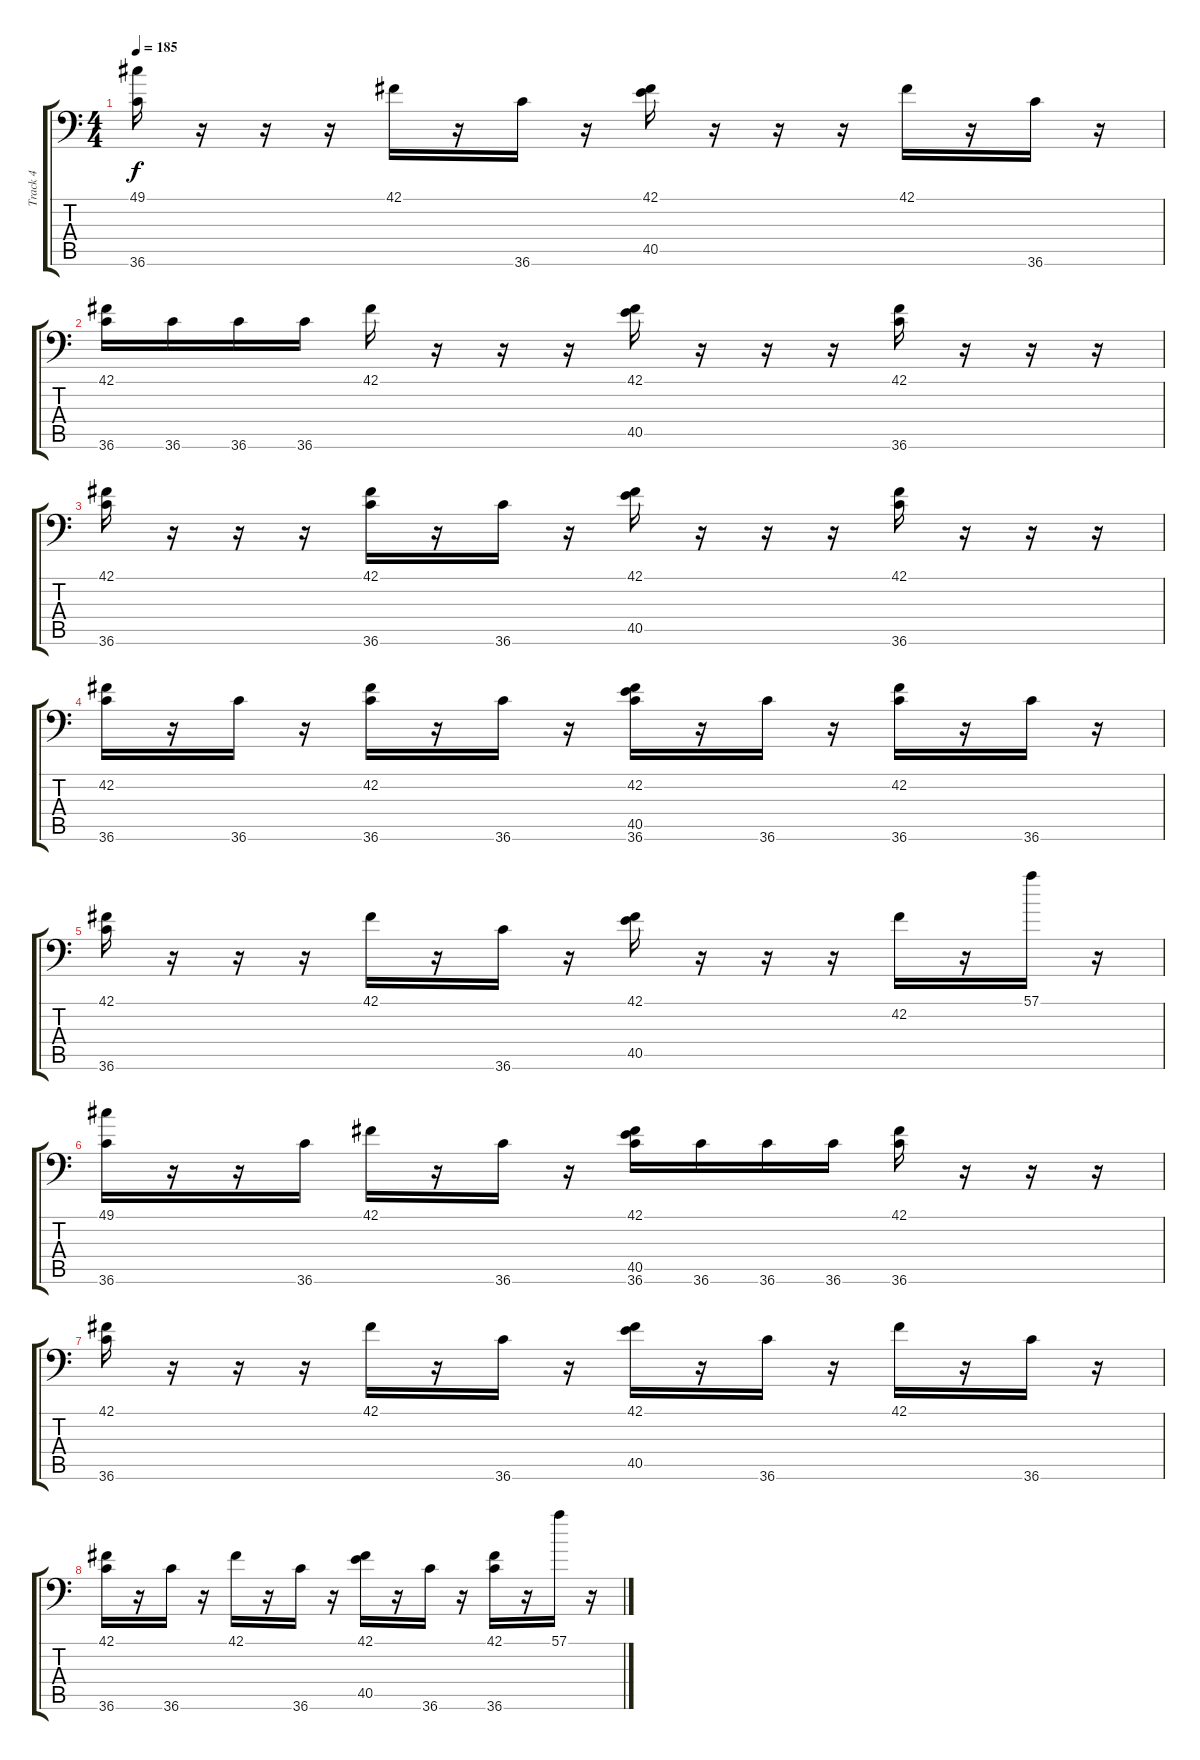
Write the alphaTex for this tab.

\track ("Track 4" "Track 4") {instrument acousticgrandpiano}
\staff {score tabs}
\tuning (C-1 C-1 C-1 C-1 C-1 C-1) {hide}
\ts (4 4)
\tempo 185
\clef f4
\ks c
(49.1 36.6).16{dy f} r.16 r.16 r.16 42.1.16 r.16 36.6.16 r.16 (42.1 40.5).16 r.16 r.16 r.16 42.1.16 r.16 36.6.16 r.16 |
(42.1 36.6).16 36.6.16 36.6.16 36.6.16 42.1.16 r.16 r.16 r.16 (42.1 40.5).16 r.16 r.16 r.16 (42.1 36.6).16 r.16 r.16 r.16 |
(42.1 36.6).16 r.16 r.16 r.16 (42.1 36.6).16 r.16 36.6.16 r.16 (42.1 40.5).16 r.16 r.16 r.16 (42.1 36.6).16 r.16 r.16 r.16 |
(42.2 36.6).16 r.16 36.6.16 r.16 (42.2 36.6).16 r.16 36.6.16 r.16 (42.2 40.5 36.6).16 r.16 36.6.16 r.16 (42.2 36.6).16 r.16 36.6.16 r.16 |
(42.1 36.6).16 r.16 r.16 r.16 42.1.16 r.16 36.6.16 r.16 (42.1 40.5).16 r.16 r.16 r.16 42.2.16 r.16 57.1.16 r.16 |
(49.1 36.6).16 r.16 r.16 36.6.16 42.1.16 r.16 36.6.16 r.16 (42.1 40.5 36.6).16 36.6.16 36.6.16 36.6.16 (42.1 36.6).16 r.16 r.16 r.16 |
(42.1 36.6).16 r.16 r.16 r.16 42.1.16 r.16 36.6.16 r.16 (42.1 40.5).16 r.16 36.6.16 r.16 42.1.16 r.16 36.6.16 r.16 |
(42.1 36.6).16 r.16 36.6.16 r.16 42.1.16 r.16 36.6.16 r.16 (42.1 40.5).16 r.16 36.6.16 r.16 (42.1 36.6).16 r.16 57.1.16 r.16
